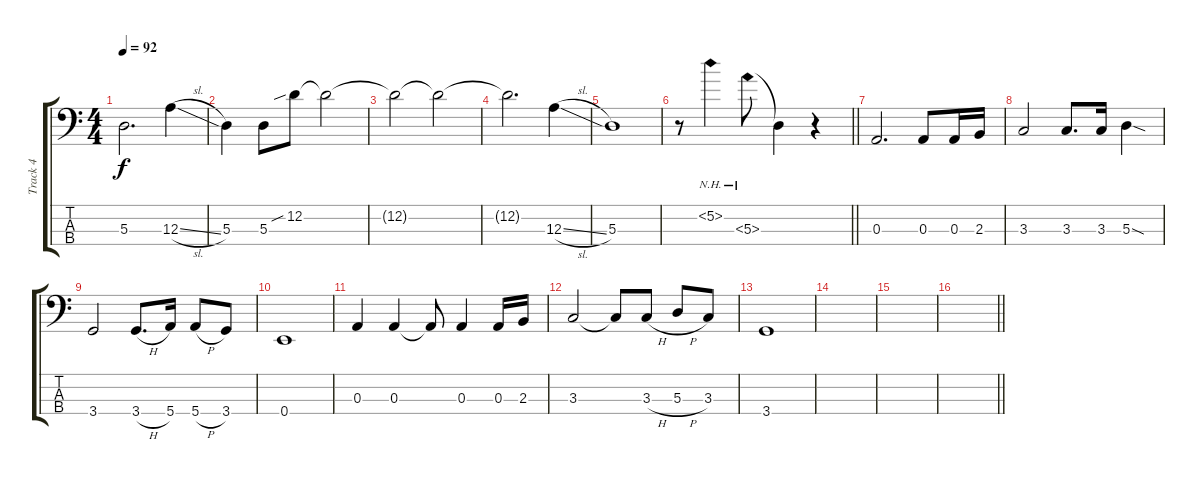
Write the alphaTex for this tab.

\track ("Track 4" "Track 4") {instrument electricbassfinger}
\staff {score tabs}
\tuning (G2 D2 A1 E1) {hide}
\ts (4 4)
\tempo 92
\clef f4
\ks c
5.3.2{d dy f} 12.3{sl}.4 |
5.3.4 5.3.8 12.2{sib}.8 12.2{t}.2 |
12.2{t}.2 12.2{t}.2 |
12.2{t}.2{d} 12.3{sl}.4 |
5.3.1 |
\barLineRight lightlight
r.8 5.2{nh}.4 5.3{nh}.8 5.3{t}.4 r.4 |
0.3.2{d} 0.3.8 0.3.16 2.3.16 |
3.3.2 3.3.8{d} 3.3.16 5.3{sod}.4 |
3.4.2 3.4{h}.8{d} 5.4.16 5.4{h}.8 3.4.8 |
0.4.1 |
0.3.4 0.3.4 0.3{t}.8 0.3.4 0.3.16 2.3.16 |
3.3.2 3.3{t}.8 3.3{h}.8 5.3{h}.8 3.3.8 |
3.4.1 |
|
|
\barLineRight lightlight
